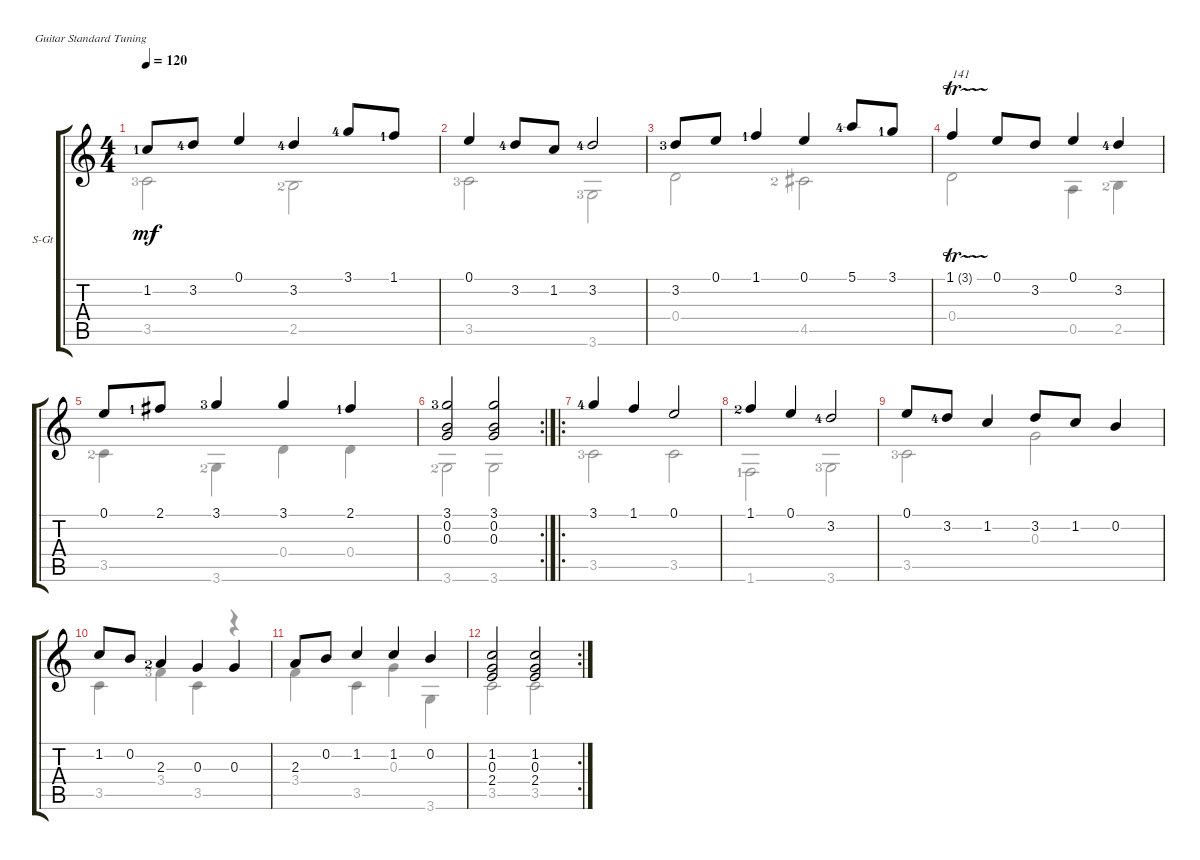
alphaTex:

\defaultSystemsLayout 4
\bracketExtendMode groupsimilarinstruments
\firstSystemTrackNameOrientation horizontal
\otherSystemsTrackNameOrientation horizontal
\track ("Steel Guitar" "S-Gt") {instrument acousticguitarsteel}
\staff {score tabs}
\tuning (E4 B3 G3 D3 A2 E2)
\voice
\ts (4 4)
\tempo 120
\clef g2
\ks c
1.2{lf 2}.8{dy mf instrument acousticguitarsteel} 3.2{lf 5}.8 0.1.4 3.2{lf 5}.4 3.1{lf 5}.8 1.1{lf 2}.8 |
0.1.4 3.2{lf 5}.8 1.2.8 3.2{lf 5}.2 |
3.2{lf 4}.8 0.1.8 1.1{lf 2}.4 0.1.4 5.1{lf 5}.8 3.1{lf 2}.8 |
1.1{tr (3 16)}.4{txt "141"} 0.1.8 3.2.8 0.1.4 3.2{lf 5}.4 |
0.1.8 2.1{lf 2}.8 3.1{lf 4}.4 3.1.4 2.1{lf 2}.4 |
\rc 2
(3.1{lf 4} 0.2 0.3).2 (0.3 0.2 3.1).2 |
\ro
3.1{lf 5}.4 1.1.4 0.1.2 |
1.1{lf 3}.4 0.1.4 3.2{lf 5}.2 |
0.1.8 3.2{lf 5}.8 1.2.4 3.2.8 1.2.8 0.2.4 |
1.2.8 0.2.8 2.3{lf 3}.4 0.3.4 0.3.4 |
2.3.8 0.2.8 1.2.4 1.2.4 0.2.4 |
\rc 2
(1.2 0.3 2.4).2 (2.4 0.3 1.2).2
\voice
\clef g2
\ottava regular
\simile none
\ks c
3.5{lf 4}.2{dy mf} 2.5{lf 3}.2 |
3.5{lf 4}.2 3.6{lf 4}.2 |
0.4.2 4.5{lf 3}.2 |
0.4.2 0.5.4 2.5{lf 3}.4 |
3.5{lf 3}.4 3.6{lf 3}.4 0.4.4 0.4.4 |
3.6{lf 3}.2 3.6.2 |
3.5{lf 4}.2 3.5.2 |
1.6{lf 2}.2 3.6{lf 4}.2 |
3.5{lf 4}.2 0.3.2 |
3.5.4 3.4{lf 4}.4 3.5.4 r.4 |
3.4.4 3.5.4 0.3.4 3.6.4 |
3.5.2 3.5.2
